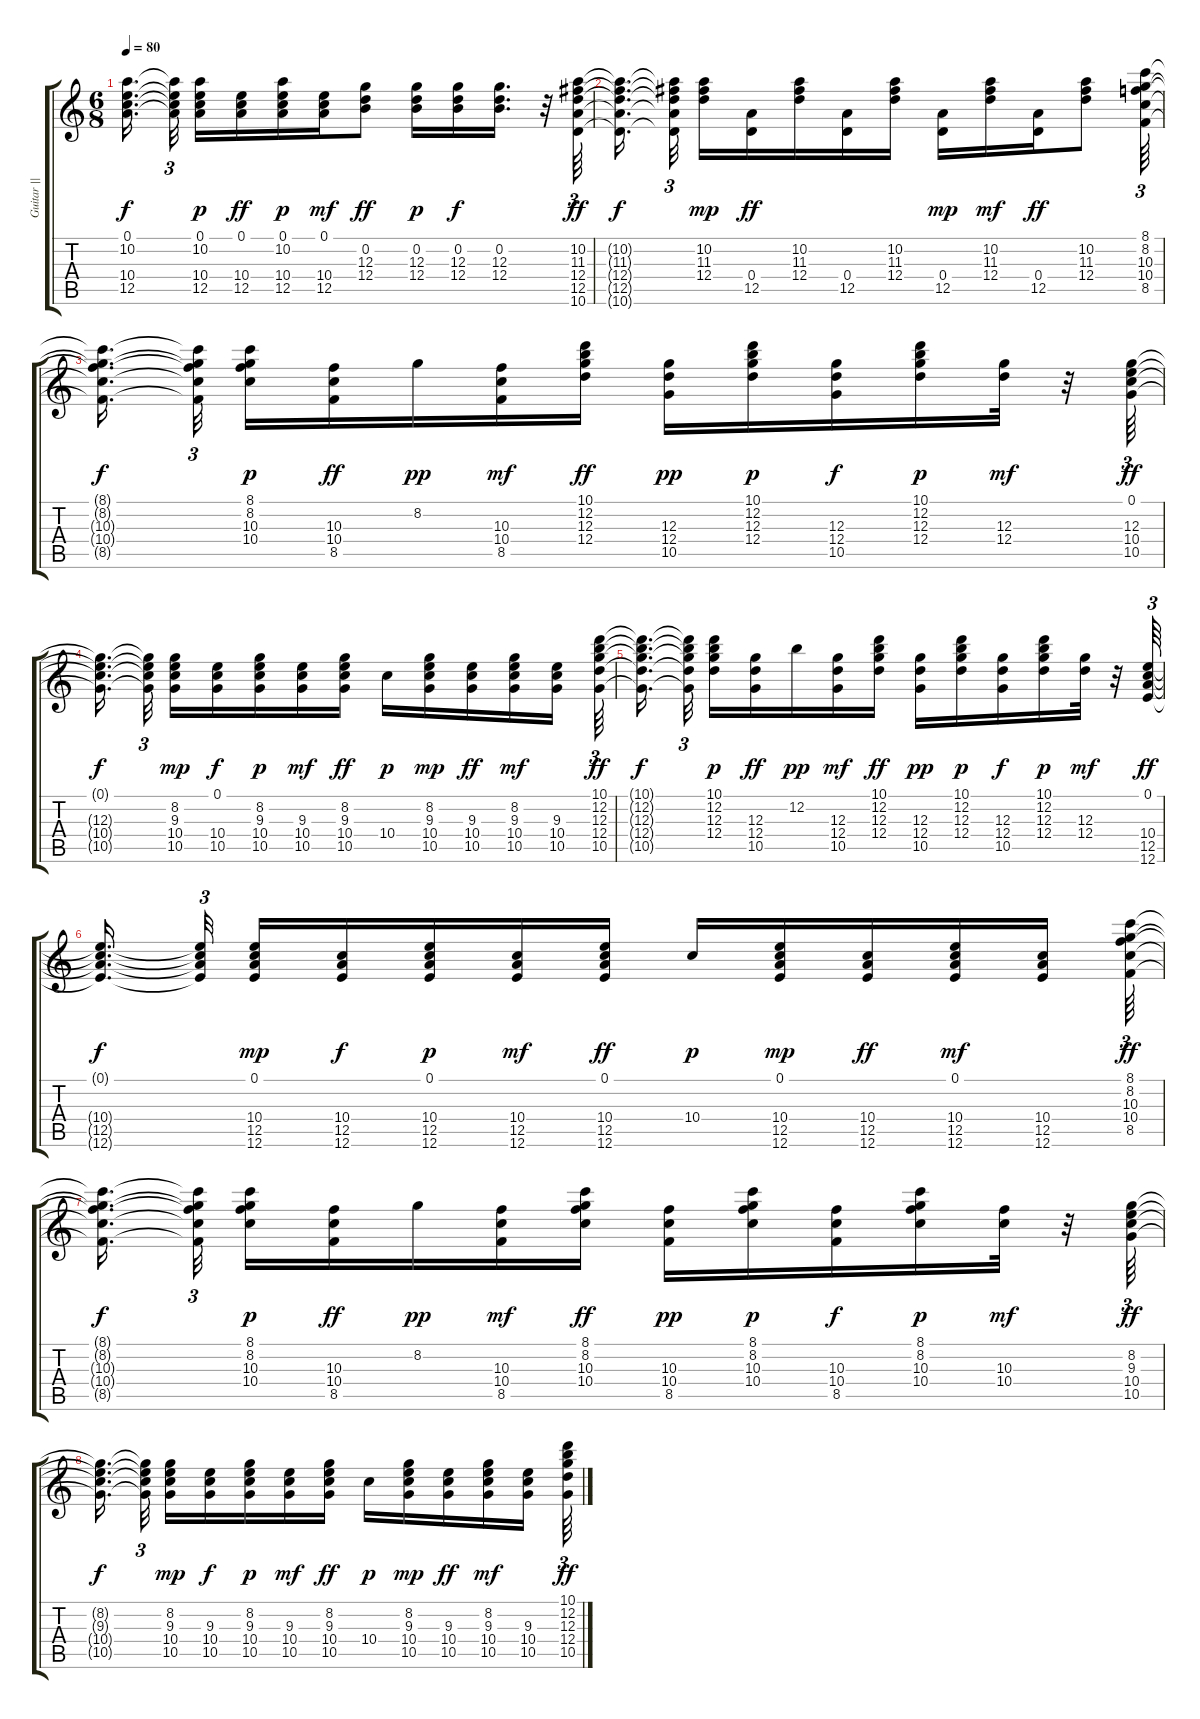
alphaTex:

\track ("Guitar ||" "Guitar ||") {instrument acousticguitarsteel}
\staff {score tabs}
\tuning (E4 B3 G3 D3 A2 E2) {hide}
\ts (6 8)
\tempo 80
\clef g2
\ks c
(0.1{t} 10.2{t} 10.4{t} 12.5{t}).16{d dy f beam splitsecondary} (0.1{t} 10.2{t} 10.4{t} 12.5{t}).32{tu (3 2) beam splitsecondary} (0.1 10.2 10.4 12.5).16{dy p} (0.1 10.4 12.5).16{dy ff} (0.1 10.2 10.4 12.5).16{dy p} (0.1 10.4 12.5).16{dy mf} (0.2 12.3 12.4).8{dy ff} (0.2 12.3 12.4).16{dy p} (0.2 12.3 12.4).16{dy f} (0.2 12.3 12.4).16{d} r.32 (10.2 11.3 12.4 12.5 10.6).64{tu (3 2) dy ff} |
(10.2{t} 11.3{t} 12.4{t} 12.5{t} 10.6{t}).16{d dy f beam splitsecondary} (10.2{t} 11.3{t} 12.4{t} 12.5{t} 10.6{t}).32{tu (3 2) beam splitsecondary} (10.2 11.3 12.4).16{dy mp} (0.4 12.5).16{dy ff} (10.2 11.3 12.4).16 (0.4 12.5).16 (10.2 11.3 12.4).16 (0.4 12.5).16{dy mp} (10.2 11.3 12.4).16{dy mf} (0.4 12.5).16{dy ff} (10.2 11.3 12.4).8 (8.1 8.2 10.3 10.4 8.5).64{tu (3 2)} |
(8.1{t} 8.2{t} 10.3{t} 10.4{t} 8.5{t}).16{d dy f beam splitsecondary} (8.1{t} 8.2{t} 10.3{t} 10.4{t} 8.5{t}).32{tu (3 2) beam splitsecondary} (8.1 8.2 10.3 10.4).16{dy p} (10.3 10.4 8.5).16{dy ff} 8.2.16{dy pp} (10.3 10.4 8.5).16{dy mf} (10.1 12.2 12.3 12.4).16{dy ff} (12.3 12.4 10.5).16{dy pp} (10.1 12.2 12.3 12.4).16{dy p} (12.3 12.4 10.5).16{dy f} (10.1 12.2 12.3 12.4).16{dy p} (12.3 12.4).32{dy mf} r.32 (0.1 12.3 10.4 10.5).64{tu (3 2) dy ff} |
(0.1{t} 12.3{t} 10.4{t} 10.5{t}).16{d dy f beam splitsecondary} (0.1{t} 12.3{t} 10.4{t} 10.5{t}).32{tu (3 2) beam splitsecondary} (8.2 9.3 10.4 10.5).16{dy mp} (0.1 10.4 10.5).16{dy f} (8.2 9.3 10.4 10.5).16{dy p} (9.3 10.4 10.5).16{dy mf} (8.2 9.3 10.4 10.5).16{dy ff} 10.4.16{dy p} (8.2 9.3 10.4 10.5).16{dy mp} (9.3 10.4 10.5).16{dy ff} (8.2 9.3 10.4 10.5).16{dy mf} (9.3 10.4 10.5).16{beam splitsecondary} (10.1 12.2 12.3 12.4 10.5).64{tu (3 2) dy ff} |
(10.1{t} 12.2{t} 12.3{t} 12.4{t} 10.5{t}).16{d dy f beam splitsecondary} (10.1{t} 12.2{t} 12.3{t} 12.4{t} 10.5{t}).32{tu (3 2) beam splitsecondary} (10.1 12.2 12.3 12.4).16{dy p} (12.3 12.4 10.5).16{dy ff} 12.2.16{dy pp} (12.3 12.4 10.5).16{dy mf} (10.1 12.2 12.3 12.4).16{dy ff} (12.3 12.4 10.5).16{dy pp} (10.1 12.2 12.3 12.4).16{dy p} (12.3 12.4 10.5).16{dy f} (10.1 12.2 12.3 12.4).16{dy p} (12.3 12.4).32{dy mf} r.32 (0.1 10.4 12.5 12.6).64{tu (3 2) dy ff} |
(0.1{t} 10.4{t} 12.5{t} 12.6{t}).16{d dy f beam splitsecondary} (0.1{t} 10.4{t} 12.5{t} 12.6{t}).32{tu (3 2) beam splitsecondary} (0.1 10.4 12.5 12.6).16{dy mp} (10.4 12.5 12.6).16{dy f} (0.1 10.4 12.5 12.6).16{dy p} (10.4 12.5 12.6).16{dy mf} (0.1 10.4 12.5 12.6).16{dy ff} 10.4.16{dy p} (0.1 10.4 12.5 12.6).16{dy mp} (10.4 12.5 12.6).16{dy ff} (0.1 10.4 12.5 12.6).16{dy mf} (10.4 12.5 12.6).16{beam splitsecondary} (8.1 8.2 10.3 10.4 8.5).64{tu (3 2) dy ff} |
(8.1{t} 8.2{t} 10.3{t} 10.4{t} 8.5{t}).16{d dy f beam splitsecondary} (8.1{t} 8.2{t} 10.3{t} 10.4{t} 8.5{t}).32{tu (3 2) beam splitsecondary} (8.1 8.2 10.3 10.4).16{dy p} (10.3 10.4 8.5).16{dy ff} 8.2.16{dy pp} (10.3 10.4 8.5).16{dy mf} (8.1 8.2 10.3 10.4).16{dy ff} (10.3 10.4 8.5).16{dy pp} (8.1 8.2 10.3 10.4).16{dy p} (10.3 10.4 8.5).16{dy f} (8.1 8.2 10.3 10.4).16{dy p} (10.3 10.4).32{dy mf} r.32 (8.2 9.3 10.4 10.5).64{tu (3 2) dy ff} |
(8.2{t} 9.3{t} 10.4{t} 10.5{t}).16{d dy f beam splitsecondary} (8.2{t} 9.3{t} 10.4{t} 10.5{t}).32{tu (3 2) beam splitsecondary} (8.2 9.3 10.4 10.5).16{dy mp} (9.3 10.4 10.5).16{dy f} (8.2 9.3 10.4 10.5).16{dy p} (9.3 10.4 10.5).16{dy mf} (8.2 9.3 10.4 10.5).16{dy ff} 10.4.16{dy p} (8.2 9.3 10.4 10.5).16{dy mp} (9.3 10.4 10.5).16{dy ff} (8.2 9.3 10.4 10.5).16{dy mf} (9.3 10.4 10.5).16{beam splitsecondary} (10.1 12.2 12.3 12.4 10.5).64{tu (3 2) dy ff}
